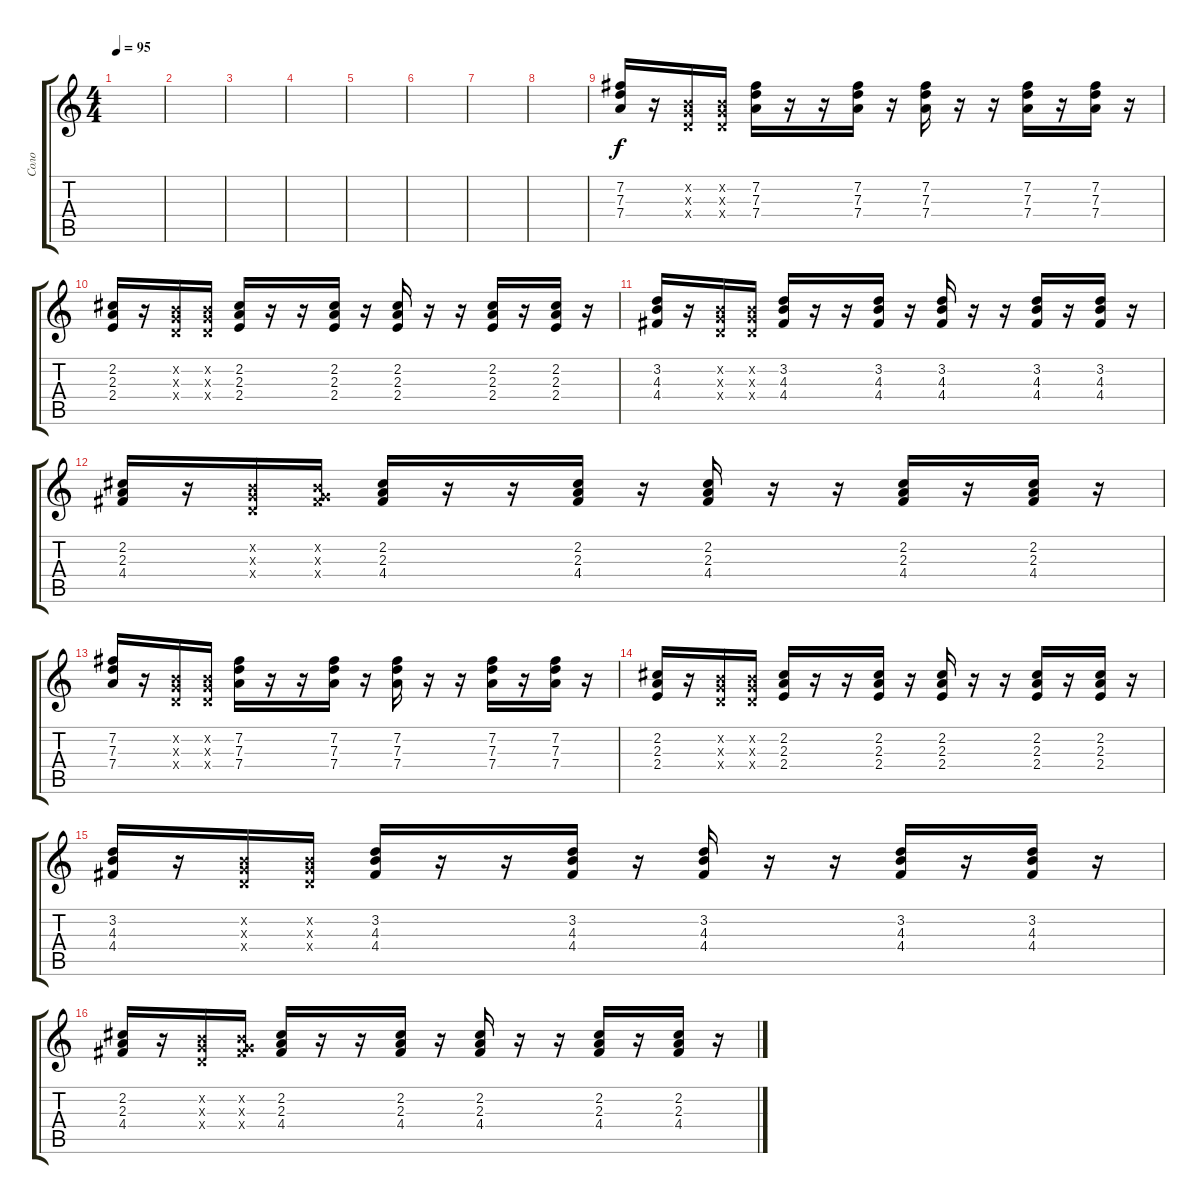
\track ("Соло" "Соло") {instrument electricguitarclean}
\staff {score tabs}
\tuning (E4 B3 G3 D3 A2 E2) {hide}
\ts (4 4)
\tempo 95
\clef g2
\ks c
|
|
|
|
|
|
|
|
(7.2 7.3 7.4).16 r.16 (0.2{x} 0.3{x} 0.4{x}).16 (0.2{x} 0.3{x} 0.4{x}).16 (7.2 7.3 7.4).16 r.16 r.16 (7.2 7.3 7.4).16 r.16 (7.2 7.3 7.4).16 r.16 r.16 (7.2 7.3 7.4).16 r.16 (7.2 7.3 7.4).16 r.16 |
(2.2 2.3 2.4).16 r.16 (0.2{x} 0.3{x} 0.4{x}).16 (0.2{x} 0.3{x} 0.4{x}).16 (2.2 2.3 2.4).16 r.16 r.16 (2.2 2.3 2.4).16 r.16 (2.2 2.3 2.4).16 r.16 r.16 (2.2 2.3 2.4).16 r.16 (2.2 2.3 2.4).16 r.16 |
(3.2 4.3 4.4).16 r.16 (0.2{x} 0.3{x} 0.4{x}).16 (0.2{x} 0.3{x} 0.4{x}).16 (3.2 4.3 4.4).16 r.16 r.16 (3.2 4.3 4.4).16 r.16 (3.2 4.3 4.4).16 r.16 r.16 (3.2 4.3 4.4).16 r.16 (3.2 4.3 4.4).16 r.16 |
(2.2 2.3 4.4).16 r.16 (0.2{x} 0.3{x} 0.4{x}).16 (0.2{x} 0.3{x} 4.4{x}).16 (2.2 2.3 4.4).16 r.16 r.16 (2.2 2.3 4.4).16 r.16 (2.2 2.3 4.4).16 r.16 r.16 (2.2 2.3 4.4).16 r.16 (2.2 2.3 4.4).16 r.16 |
(7.2 7.3 7.4).16 r.16 (0.2{x} 0.3{x} 0.4{x}).16 (0.2{x} 0.3{x} 0.4{x}).16 (7.2 7.3 7.4).16 r.16 r.16 (7.2 7.3 7.4).16 r.16 (7.2 7.3 7.4).16 r.16 r.16 (7.2 7.3 7.4).16 r.16 (7.2 7.3 7.4).16 r.16 |
(2.2 2.3 2.4).16 r.16 (0.2{x} 0.3{x} 0.4{x}).16 (0.2{x} 0.3{x} 0.4{x}).16 (2.2 2.3 2.4).16 r.16 r.16 (2.2 2.3 2.4).16 r.16 (2.2 2.3 2.4).16 r.16 r.16 (2.2 2.3 2.4).16 r.16 (2.2 2.3 2.4).16 r.16 |
(3.2 4.3 4.4).16 r.16 (0.2{x} 0.3{x} 0.4{x}).16 (0.2{x} 0.3{x} 0.4{x}).16 (3.2 4.3 4.4).16 r.16 r.16 (3.2 4.3 4.4).16 r.16 (3.2 4.3 4.4).16 r.16 r.16 (3.2 4.3 4.4).16 r.16 (3.2 4.3 4.4).16 r.16 |
(2.2 2.3 4.4).16 r.16 (0.2{x} 0.3{x} 0.4{x}).16 (0.2{x} 0.3{x} 4.4{x}).16 (2.2 2.3 4.4).16 r.16 r.16 (2.2 2.3 4.4).16 r.16 (2.2 2.3 4.4).16 r.16 r.16 (2.2 2.3 4.4).16 r.16 (2.2 2.3 4.4).16 r.16
